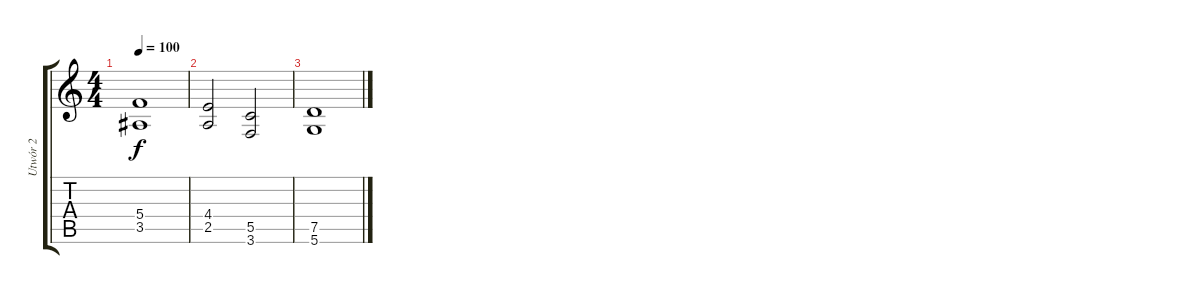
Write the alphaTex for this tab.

\track ("Utwór 2" "Utwór 2") {instrument distortionguitar}
\staff {score tabs}
\tuning (D4 A3 F3 C3 G2 D2) {hide}
\ts (4 4)
\tempo 100
\clef g2
\ks c
(5.4 3.5).1{dy f} |
(4.4 2.5).2 (5.5 3.6).2 |
(7.5 5.6).1
